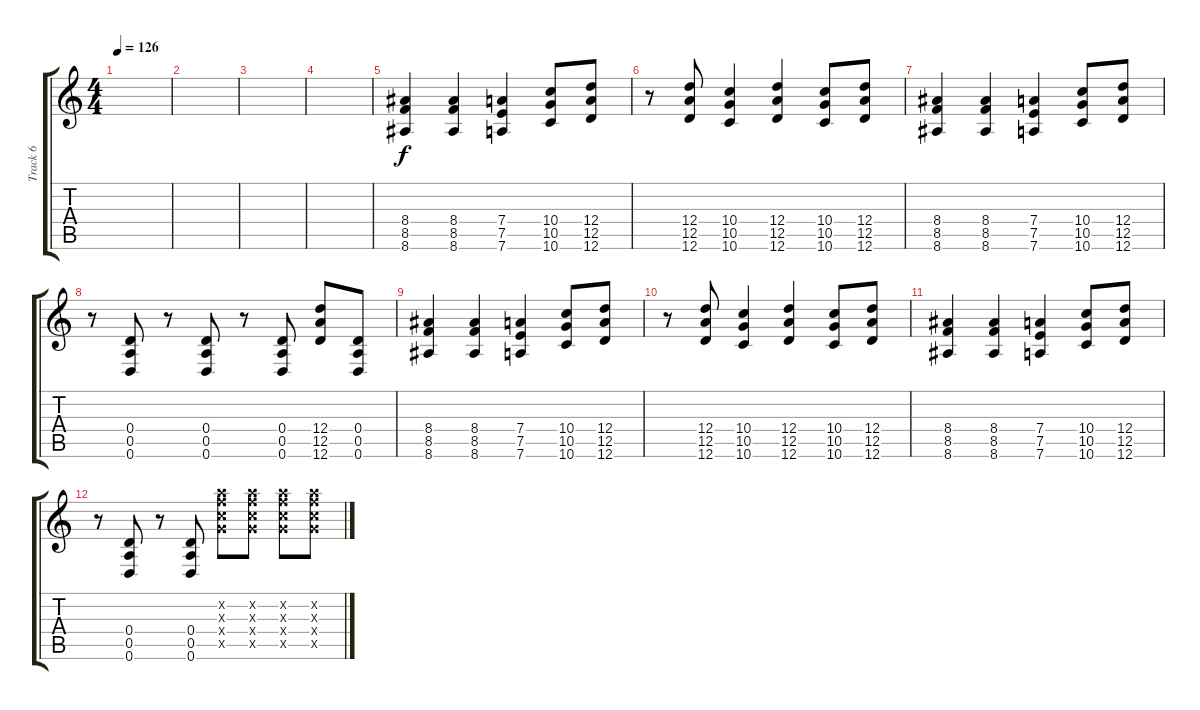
\track ("Track 6" "Track 6") {instrument distortionguitar}
\staff {score tabs}
\tuning (E4 B3 G3 D3 A2 D2) {hide}
\ts (4 4)
\tempo 126
\clef g2
\ks c
|
|
|
|
(8.4 8.5 8.6).4 (8.4 8.5 8.6).4 (7.4 7.5 7.6).4 (10.4 10.5 10.6).8 (12.4 12.5 12.6).8 |
r.8 (12.4 12.5 12.6).8 (10.4 10.5 10.6).4 (12.4 12.5 12.6).4 (10.4 10.5 10.6).8 (12.4 12.5 12.6).8 |
(8.4 8.5 8.6).4 (8.4 8.5 8.6).4 (7.4 7.5 7.6).4 (10.4 10.5 10.6).8 (12.4 12.5 12.6).8 |
r.8 (0.4 0.5 0.6).8 r.8 (0.4 0.5 0.6).8 r.8 (0.4 0.5 0.6).8 (12.4 12.5 12.6).8 (0.4 0.5 0.6).8 |
(8.4 8.5 8.6).4 (8.4 8.5 8.6).4 (7.4 7.5 7.6).4 (10.4 10.5 10.6).8 (12.4 12.5 12.6).8 |
r.8 (12.4 12.5 12.6).8 (10.4 10.5 10.6).4 (12.4 12.5 12.6).4 (10.4 10.5 10.6).8 (12.4 12.5 12.6).8 |
(8.4 8.5 8.6).4 (8.4 8.5 8.6).4 (7.4 7.5 7.6).4 (10.4 10.5 10.6).8 (12.4 12.5 12.6).8 |
r.8 (0.4 0.5 0.6).8 r.8 (0.4 0.5 0.6).8 (10.2{x} 10.3{x} 10.4{x} 10.5{x}).8 (10.2{x} 10.3{x} 10.4{x} 10.5{x}).8 (10.2{x} 10.3{x} 10.4{x} 10.5{x}).8 (10.2{x} 10.3{x} 10.4{x} 10.5{x}).8
